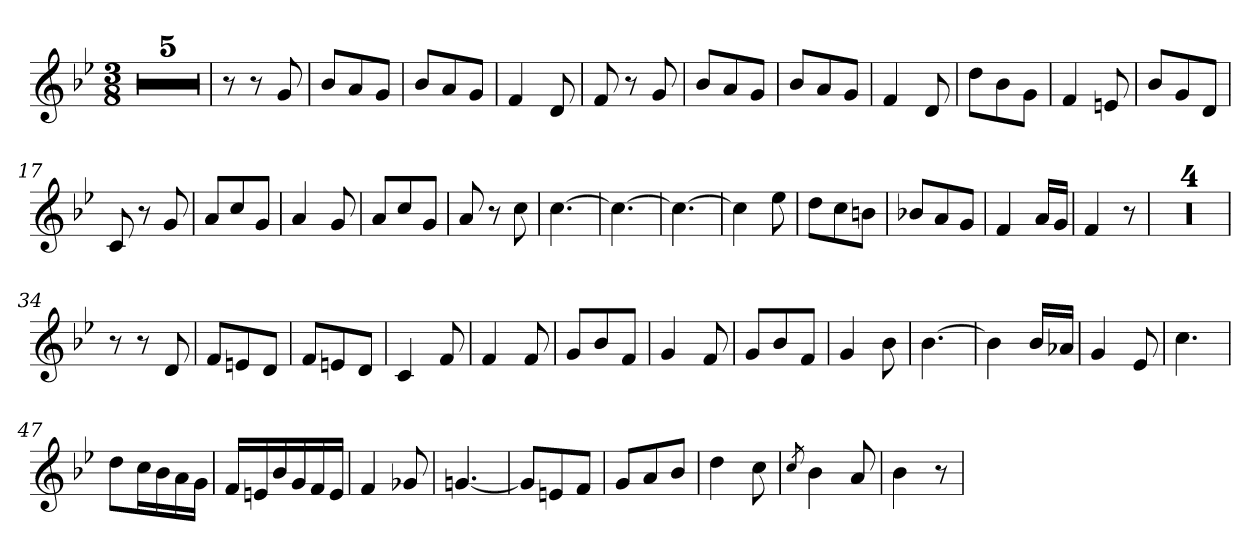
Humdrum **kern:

**kern
*part1
*staff1
*clefG2
*k[b-e-]
*M3/8
=1
4.r
=2
4.r
=3
4.r
=4
4.r
=5
4.r
=6
8r
8r
8g/
=7
8b-/L
8a/
8g/J
=8
8b-/L
8a/
8g/J
=9
4f/
8d/
=10
8f/
8r
8g/
=11
8b-/L
8a/
8g/J
=12
8b-/L
8a/
8g/J
=13
4f/
8d/
=14
8dd\L
8b-\
8g\J
=15
4f/
8en/
!!LO:LB:g=z
=16
8b-/L
8g/
8d/J
=17
8c/
8r
8g/
=18
8a/L
8cc/
8g/J
=19
4a/
8g/
=20
8a/L
8cc/
8g/J
=21
8a/
8r
8cc\
=22
[4.cc\
=23
4.cc\_
=24
4.cc\_
=25
4cc\]
8ee-\
=26
8dd\L
8cc\
8bn\J
=27
8b-X/L
8a/
8g/J
=28
4f/
16a/LL
16g/JJ
=29
4f/
8r
=30
4.r
!!LO:LB:g=z
=31
4.r
=32
4.r
=33
4.r
=34
8r
8r
8d/
=35
8f/L
8en/
8d/J
=36
8f/L
8en/
8d/J
=37
4c/
8f/
=38
4f/
8f/
=39
8g/L
8b-/
8f/J
=40
4g/
8f/
=41
8g/L
8b-/
8f/J
=42
4g/
8b-\
=43
[4.b-\
=44
4b-\]
16b-/LL
16a-X/JJ
=45
4g/
8e-/
!!LO:LB:g=z
=46
4.cc\
=47
8dd\L
16cc\L
16b-\
16a\
16g\JJ
=48
16f/LL
16en/
16b-/
16g/
16f/
16e/JJ
=49
4f/
8g-X/
=50
[4.gn/
=51
8g/L]
8en/
8f/J
=52
8g/L
8a/
8b-/J
=53
4dd\
8cc\
=54
8qcc/
4b-\
8a/
=55
4b-\
8r
=
*-
